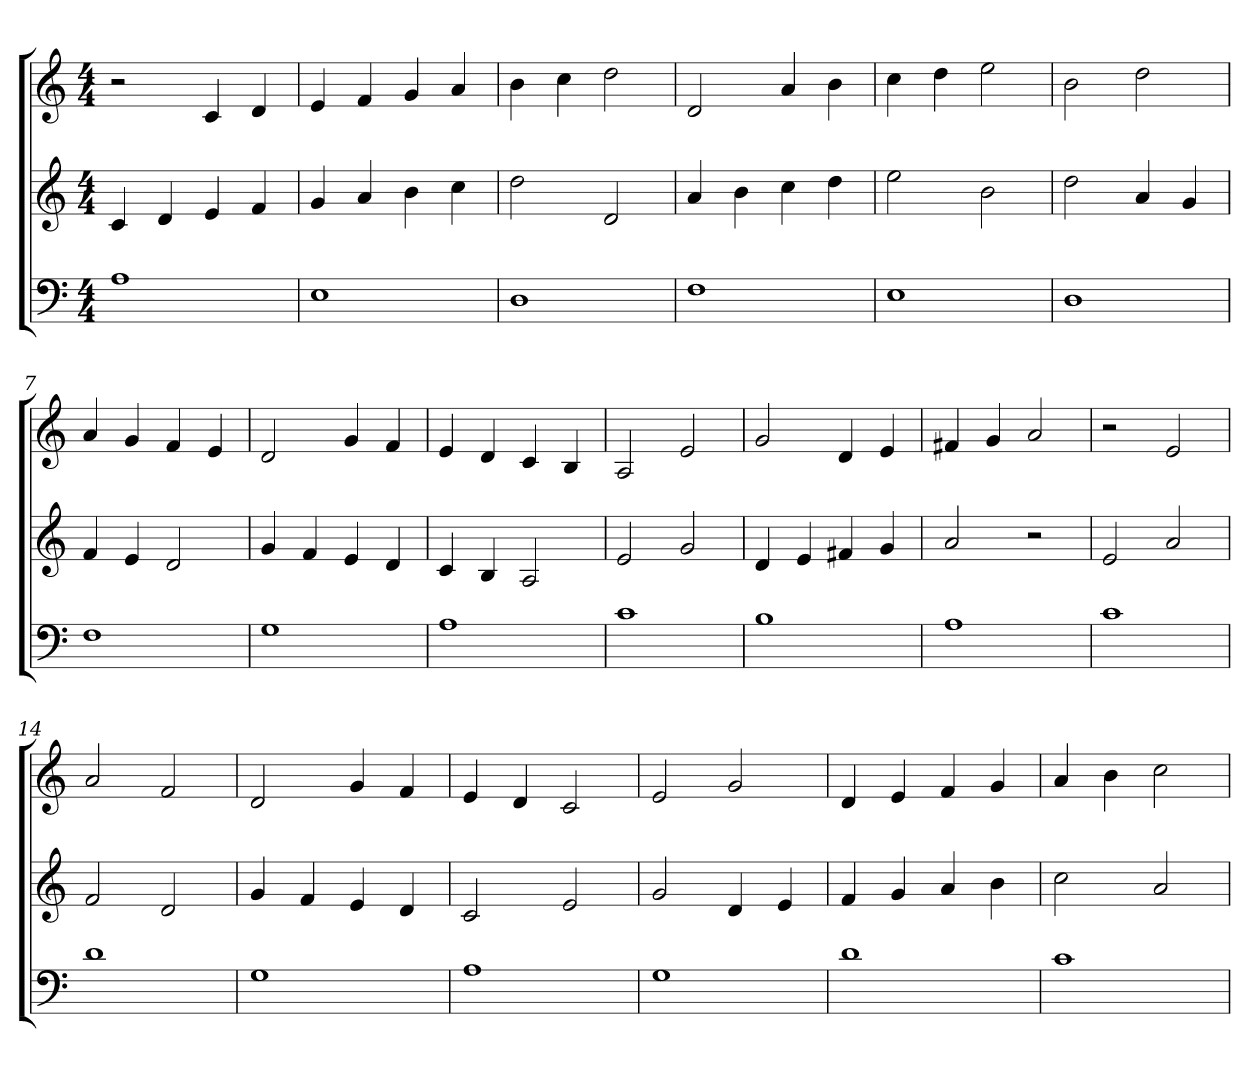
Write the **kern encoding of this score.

**kern	**kern	**kern
*part3	*part2	*part1
*staff3	*staff2	*staff1
*k[]	*k[]	*k[]
*M4/4	*M4/4	*M4/4
=1	=1	=1
1A	4c	2r
.	4d	.
.	4e	4c
.	4f	4d
=2	=2	=2
1E	4g	4e
.	4a	4f
.	4b	4g
.	4cc	4a
=3	=3	=3
1D	2dd	4b
.	.	4cc
.	2d	2dd
=4	=4	=4
1F	4a	2d
.	4b	.
.	4cc	4a
.	4dd	4b
=5	=5	=5
1E	2ee	4cc
.	.	4dd
.	2b	2ee
=6	=6	=6
1D	2dd	2b
.	4a	2dd
.	4g	.
=7	=7	=7
1F	4f	4a
.	4e	4g
.	2d	4f
.	.	4e
=8	=8	=8
1G	4g	2d
.	4f	.
.	4e	4g
.	4d	4f
=9	=9	=9
1A	4c	4e
.	4B	4d
.	2A	4c
.	.	4B
=10	=10	=10
1c	2e	2A
.	2g	2e
=11	=11	=11
1B	4d	2g
.	4e	.
.	4f#X	4d
.	4g	4e
=12	=12	=12
1A	2a	4f#X
.	.	4g
.	2r	2a
=13	=13	=13
1c	2e	2r
.	2a	2e
=14	=14	=14
1d	2f	2a
.	2d	2f
=15	=15	=15
1G	4g	2d
.	4f	.
.	4e	4g
.	4d	4f
=16	=16	=16
1A	2c	4e
.	.	4d
.	2e	2c
=17	=17	=17
1G	2g	2e
.	4d	2g
.	4e	.
=18	=18	=18
1d	4f	4d
.	4g	4e
.	4a	4f
.	4b	4g
=19	=19	=19
1c	2cc	4a
.	.	4b
.	2a	2cc
=	=	=
*-	*-	*-
